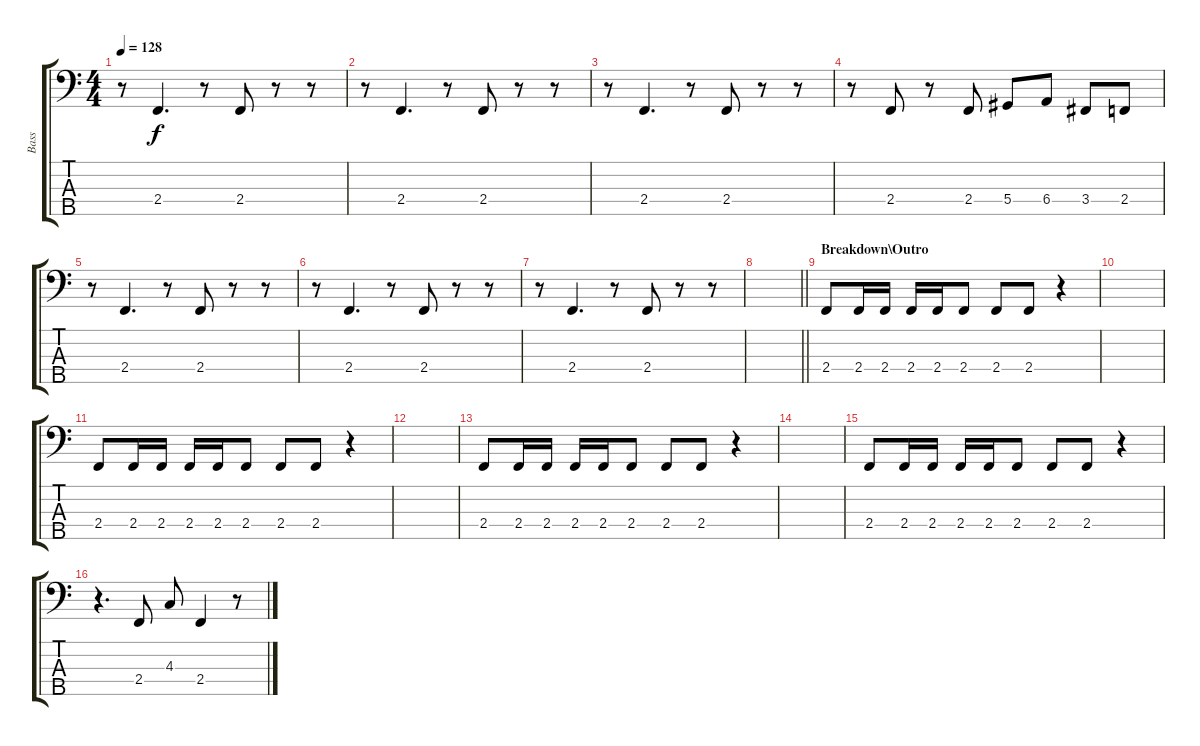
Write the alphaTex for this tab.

\track ("Bass" "Bass") {instrument electricbassfinger}
\staff {score tabs}
\tuning (Gb2 Db2 Ab1 Eb1 Ab0) {hide}
\ts (4 4)
\tempo 128
\clef f4
\ks c
r.8{dy f} 2.4.4{d} r.8 2.4.8 r.8 r.8 |
r.8 2.4.4{d} r.8 2.4.8 r.8 r.8 |
r.8 2.4.4{d} r.8 2.4.8 r.8 r.8 |
r.8 2.4.8 r.8 2.4.8 5.4.8 6.4.8 3.4.8 2.4.8 |
r.8 2.4.4{d} r.8 2.4.8 r.8 r.8 |
r.8 2.4.4{d} r.8 2.4.8 r.8 r.8 |
r.8 2.4.4{d} r.8 2.4.8 r.8 r.8 |
\barLineRight lightlight
|
\section ("" "Breakdown\\Outro")
2.4.8 2.4.16 2.4.16 2.4.16 2.4.16 2.4.8 2.4.8 2.4.8 r.4 |
|
2.4.8 2.4.16 2.4.16 2.4.16 2.4.16 2.4.8 2.4.8 2.4.8 r.4 |
|
2.4.8 2.4.16 2.4.16 2.4.16 2.4.16 2.4.8 2.4.8 2.4.8 r.4 |
|
2.4.8 2.4.16 2.4.16 2.4.16 2.4.16 2.4.8 2.4.8 2.4.8 r.4 |
r.4{d} 2.4.8 4.3.8 2.4.4 r.8
